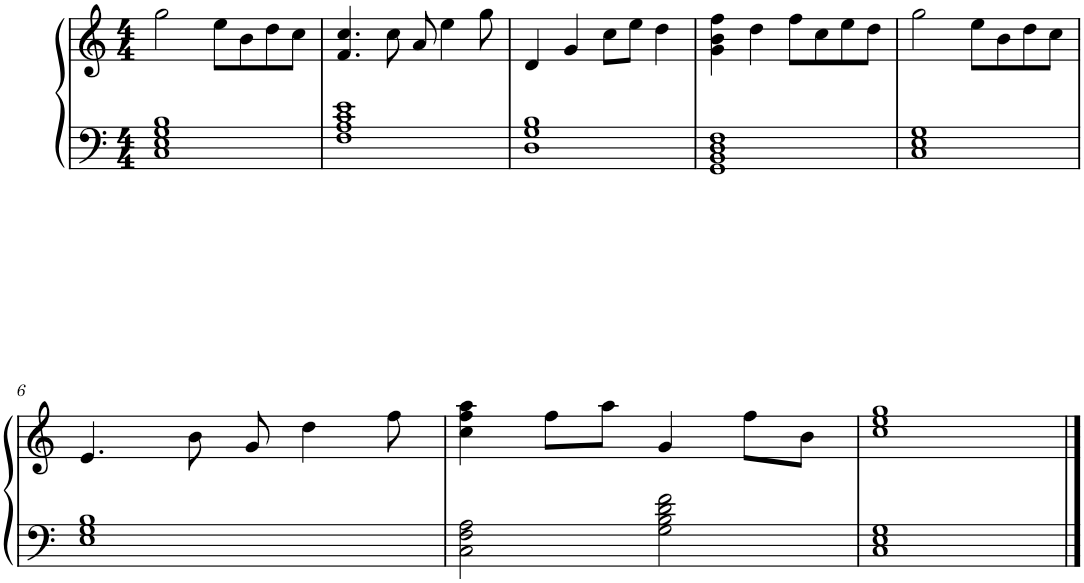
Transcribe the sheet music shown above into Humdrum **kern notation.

**kern	**kern
*part1	*part1
*staff2	*staff1
*I"Piano	*
*I'Pno.	*
*clefF4	*clefG2
*k[]	*k[]
*M4/4	*M4/4
=1	=1
1C 1E 1G 1B	2gg\
.	8ee\L
.	8b\
.	8dd\
.	8cc\J
=2	=2
1F 1A 1c 1e	4.f/ 4.cc/
.	8cc\
.	8a/
.	4ee\
.	8gg\
=3	=3
1D 1G 1B	4d/
.	4g/
.	8cc\L
.	8ee\J
.	4dd\
=4	=4
1GG 1BB 1D 1F	4g\ 4b\ 4ff\
.	4dd\
.	8ff\L
.	8cc\
.	8ee\
.	8dd\J
=5	=5
1C 1E 1G	2gg\
.	8ee\L
.	8b\
.	8dd\
.	8cc\J
!!LO:LB:g=z
=6	=6
1E 1G 1B	4.e/
.	8b\
.	8g/
.	4dd\
.	8ff\
=7	=7
2C\ 2F\ 2A\	4cc\ 4ff\ 4aa\
.	8ff\L
.	8aa\J
2G\ 2B\ 2d\ 2f\	4g/
.	8ff\L
.	8b\J
=8	=8
1C 1E 1G	1cc 1ee 1gg
==	==
*-	*-
